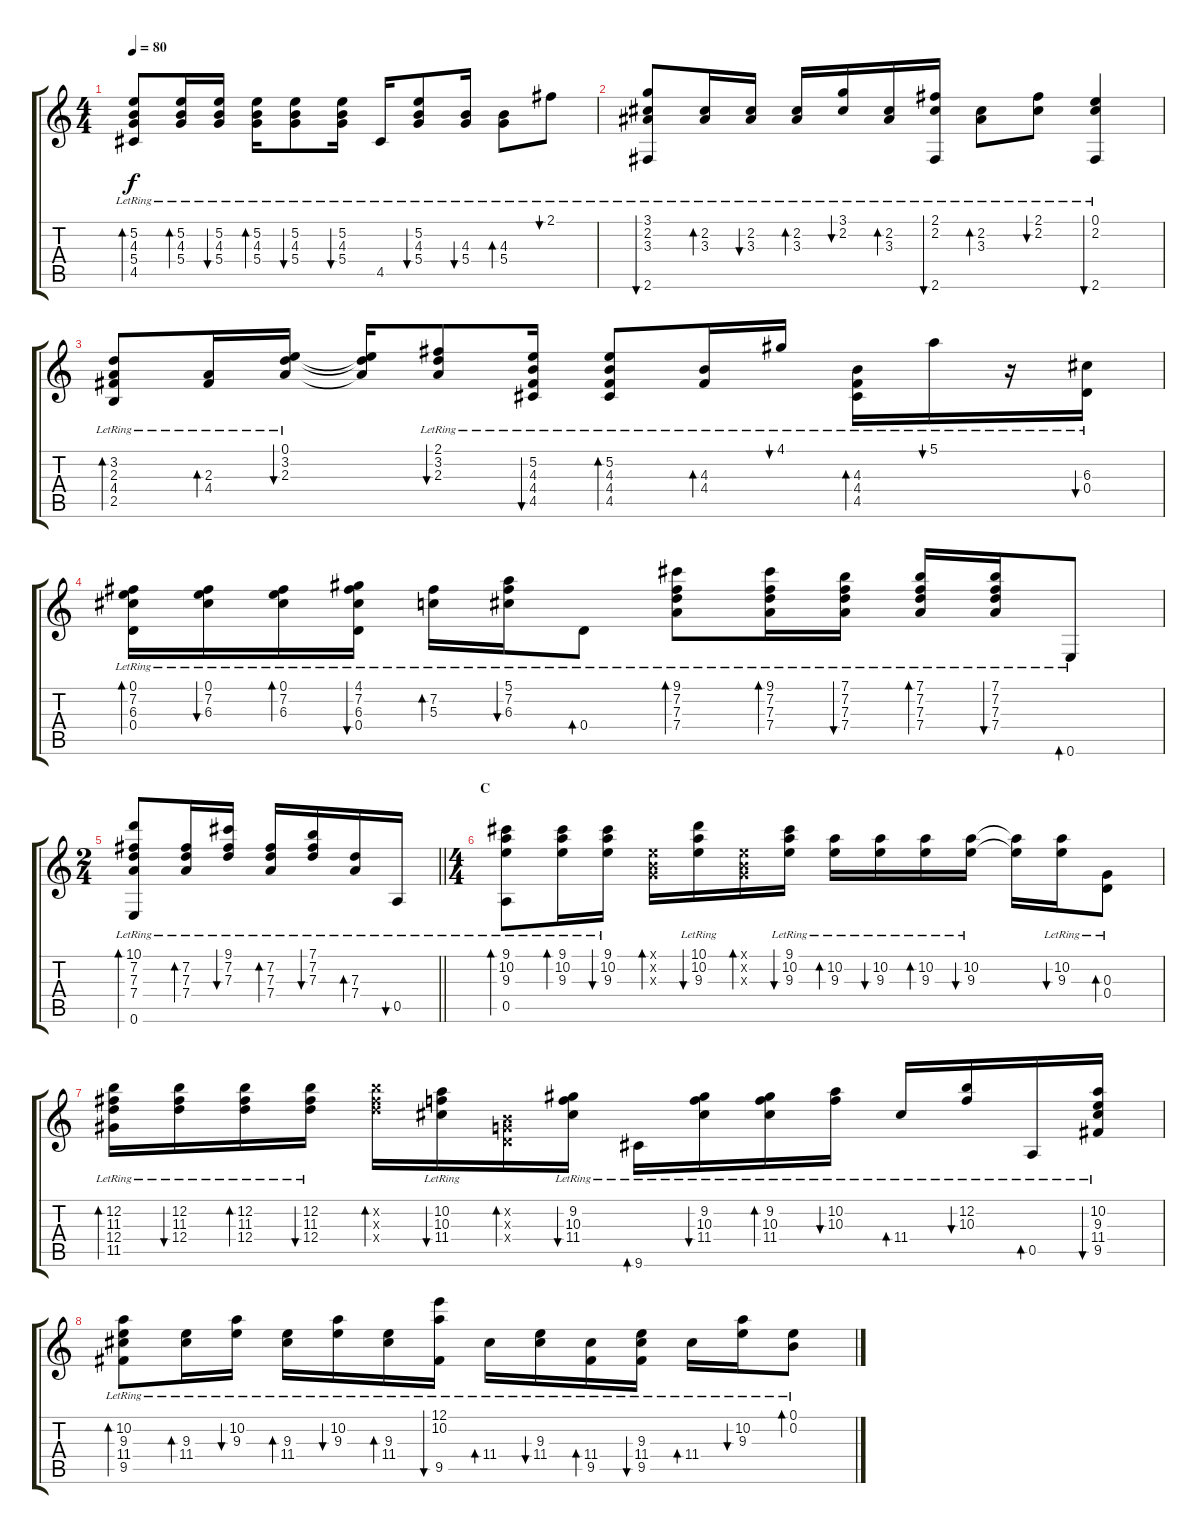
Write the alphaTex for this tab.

\track "" {instrument acousticguitarsteel}
\staff {score tabs}
\tuning (E4 B3 G3 D3 A2 E2) {hide}
\ts (4 4)
\tempo 80
\clef g2
\ks c
(5.2{lr} 4.3{lr} 5.4{lr} 4.5{lr}).8{bd 60 dy f} (5.2{lr} 4.3{lr} 5.4{lr}).16{bd 60} (5.2{lr} 4.3{lr} 5.4{lr}).16{bu 60} (5.2{lr} 4.3{lr} 5.4{lr}).16{bd 60} (5.2{lr} 4.3{lr} 5.4{lr}).8{bu 60} (5.2{lr} 4.3{lr} 5.4{lr}).16{bu 60} 4.5{lr}.16 (5.2{lr} 4.3{lr} 5.4{lr}).8{bu 60} (4.3{lr} 5.4{lr}).16{bu 60} (4.3{lr} 5.4{lr}).8{bd 60} 2.1{lr}.8{bu 60} |
(3.1{lr} 2.2{lr} 3.3{lr} 2.6{lr}).8{bu 60} (2.2{lr} 3.3{lr}).16{bd 60} (2.2{lr} 3.3{lr}).16{bu 60} (2.2{lr} 3.3{lr}).16{bd 60} (3.1{lr} 2.2{lr}).16{bu 60} (2.2{lr} 3.3{lr}).16{bd 60} (2.1{lr} 2.2{lr} 2.6{lr}).16{bu 60} (2.2{lr} 3.3{lr}).8{bd 60} (2.1{lr} 2.2{lr}).8{bu 60} (0.1{lr} 2.2{lr} 2.6{lr}).4{bu 60} |
(3.2{lr} 2.3{lr} 4.4{lr} 2.5{lr}).8{bd 60} (2.3{lr} 4.4{lr}).16{bd 60} (0.1{lr} 3.2{lr} 2.3{lr}).16{bu 60} (0.1{t} 3.2{t} 2.3{t}).16 (2.1{lr} 3.2{lr} 2.3{lr}).8{bu 60} (5.2{lr} 4.3{lr} 4.4{lr} 4.5{lr}).16{bu 60} (5.2{lr} 4.3{lr} 4.4{lr} 4.5{lr}).8{bd 60} (4.3{lr} 4.4{lr}).16{bd 60} 4.1{lr}.16{bu 60} (4.3{lr} 4.4{lr} 4.5{lr}).16{bd 60} 5.1{lr}.16{bu 60} r.16 (6.3{lr} 0.4{lr}).16{bu 60} |
(0.1{lr} 7.2{lr} 6.3{lr} 0.4{lr}).16{bd 60} (0.1{lr} 7.2{lr} 6.3{lr}).16{bu 60} (0.1{lr} 7.2{lr} 6.3{lr}).16{bd 60} (4.1{lr} 7.2{lr} 6.3{lr} 0.4{lr}).16{bu 60} (7.2{lr} 5.3{lr}).16{bd 60} (5.1{lr} 7.2{lr} 6.3{lr}).16{bu 60} 0.4{lr}.8{bd 60} (9.1{lr} 7.2{lr} 7.3{lr} 7.4{lr}).8{bd 60} (9.1{lr} 7.2{lr} 7.3{lr} 7.4{lr}).16{bd 60} (7.1{lr} 7.2{lr} 7.3{lr} 7.4{lr}).16{bu 60} (7.1{lr} 7.2{lr} 7.3{lr} 7.4{lr}).16{bd 60} (7.1{lr} 7.2{lr} 7.3{lr} 7.4{lr}).16{bu 60} 0.6{lr}.8{bd 60} |
\ts (2 4)
\barLineRight lightlight
(10.1{lr} 7.2{lr} 7.3{lr} 7.4{lr} 0.6{lr}).8{bd 60} (7.2{lr} 7.3{lr} 7.4{lr}).16{bd 60} (9.1{lr} 7.2{lr} 7.3{lr}).16{bu 60} (7.2{lr} 7.3{lr} 7.4{lr}).16{bd 60} (7.1{lr} 7.2{lr} 7.3{lr}).16{bu 60} (7.3{lr} 7.4{lr}).16{bd 60} 0.5{lr}.16{bu 60} |
\ts (4 4)
\section ("" "C")
(9.1{lr} 10.2{lr} 9.3{lr} 0.5{lr}).8{bd 60} (9.1{lr} 10.2{lr} 9.3{lr}).16{bd 60} (9.1{lr} 10.2{lr} 9.3{lr}).16{bu 60} (0.1{x} 0.2{x} 0.3{x}).16{bd 60} (10.1{lr} 10.2{lr} 9.3{lr}).16{bu 60} (0.1{x} 0.2{x} 0.3{x}).16{bd 60} (9.1{lr} 10.2{lr} 9.3{lr}).16{bu 60} (10.2{lr} 9.3{lr}).16{bd 60} (10.2{lr} 9.3{lr}).16{bu 60} (10.2{lr} 9.3{lr}).16{bd 60} (10.2{lr} 9.3{lr}).16{bu 60} (10.2{t} 9.3{t}).16 (10.2{lr} 9.3{lr}).16{bu 60} (0.3{lr} 0.4{lr}).8{bd 60} |
(12.2{lr} 11.3{lr} 12.4{lr} 11.5{lr}).16{bd 60} (12.2{lr} 11.3{lr} 12.4{lr}).16{bu 60} (12.2{lr} 11.3{lr} 12.4{lr}).16{bd 60} (12.2{lr} 11.3{lr} 12.4{lr}).16{bu 60} (12.2{x} 11.3{x} 12.4{x}).16{bd 60} (10.2{lr} 10.3{lr} 11.4{lr}).16{bu 60} (0.2{x} 0.3{x} 0.4{x}).16{bd 60} (9.2{lr} 10.3{lr} 11.4{lr}).16{bu 60} 9.6{lr}.16{bd 60} (9.2{lr} 10.3{lr} 11.4{lr}).16{bu 60} (9.2{lr} 10.3{lr} 11.4{lr}).16{bd 60} (10.2{lr} 10.3{lr}).16{bu 60} 11.4{lr}.16{bd 60} (12.2{lr} 10.3{lr}).16{bu 60} 0.5{lr}.16{bd 60} (10.2{lr} 9.3{lr} 11.4{lr} 9.5{lr}).16{bu 60} |
(10.2{lr} 9.3{lr} 11.4{lr} 9.5{lr}).8{bd 60} (9.3{lr} 11.4{lr}).16{bd 60} (10.2{lr} 9.3{lr}).16{bu 60} (9.3{lr} 11.4{lr}).16{bd 60} (10.2{lr} 9.3{lr}).16{bu 60} (9.3{lr} 11.4{lr}).16{bd 60} (12.1{lr} 10.2{lr} 9.5{lr}).16{bu 60} 11.4{lr}.16{bd 60} (9.3{lr} 11.4{lr}).16{bu 60} (11.4{lr} 9.5{lr}).16{bd 60} (9.3{lr} 11.4{lr} 9.5{lr}).16{bu 60} 11.4{lr}.16{bd 60} (10.2{lr} 9.3{lr}).16{bu 60} (0.1{lr} 0.2{lr}).8{bd 60}
